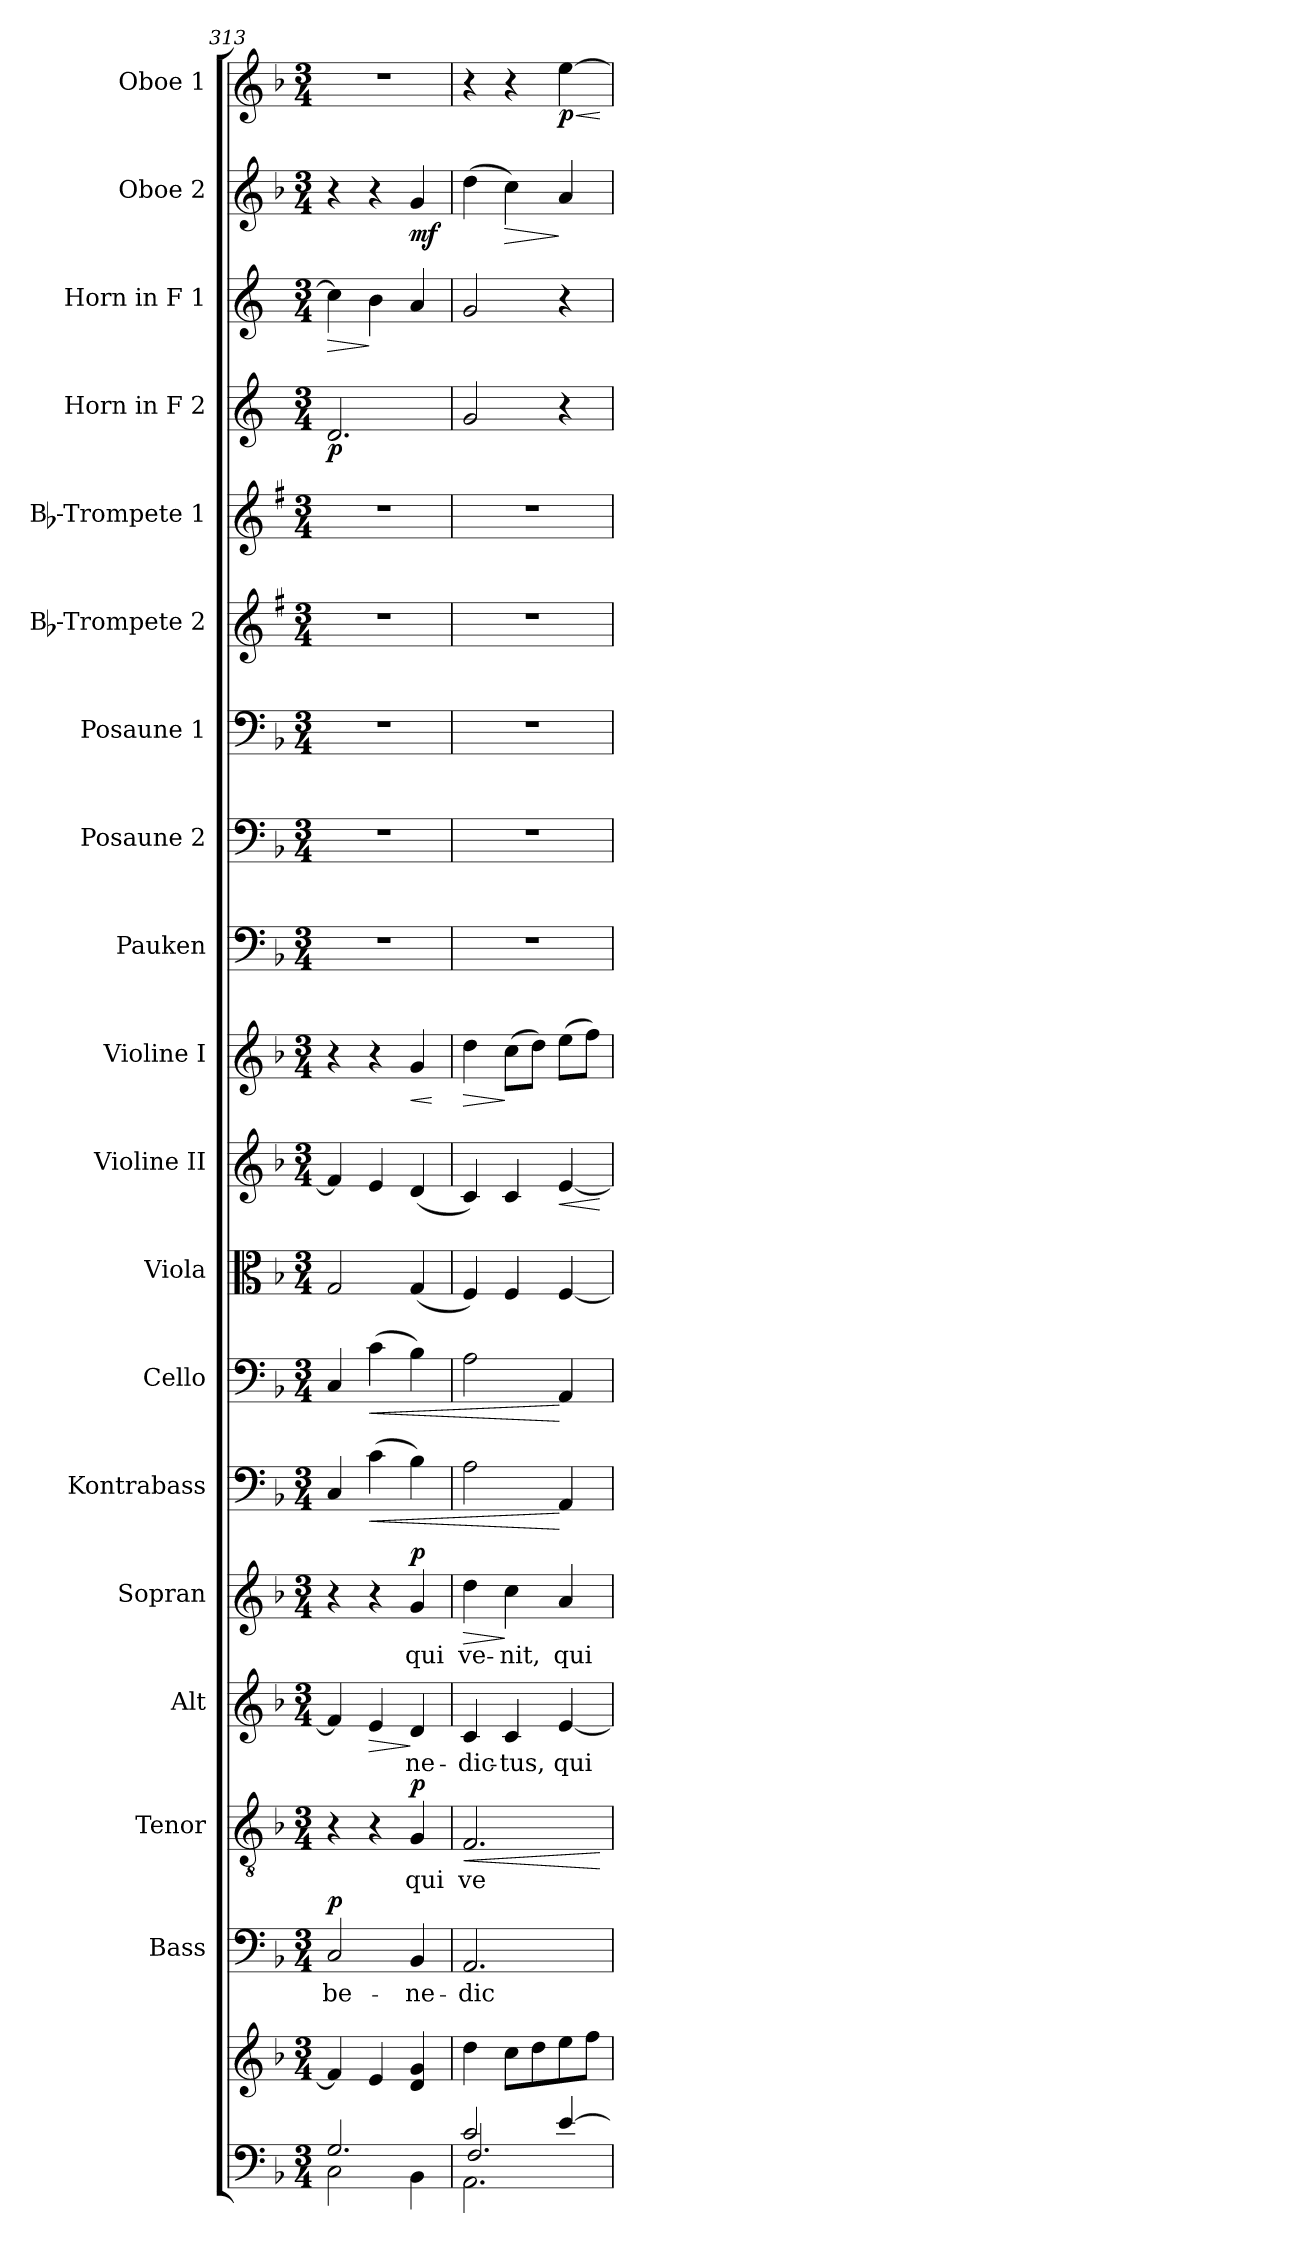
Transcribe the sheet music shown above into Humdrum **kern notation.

**kern	**kern	**kern	**text	**dynam	**kern	**text	**dynam	**kern	**text	**dynam	**kern	**text	**dynam	**kern	**dynam	**kern	**dynam	**kern	**kern	**dynam	**kern	**dynam	**kern	**kern	**kern	**kern	**kern	**kern	**dynam	**kern	**dynam	**kern	**dynam	**kern	**dynam
*part19	*part19	*part18	*part18	*part18	*part17	*part17	*part17	*part16	*part16	*part16	*part15	*part15	*part15	*part14	*part14	*part13	*part13	*part12	*part11	*part11	*part10	*part10	*part9	*part8	*part7	*part6	*part5	*part4	*part4	*part3	*part3	*part2	*part2	*part1	*part1
*staff20	*staff19	*staff18	*staff18	*staff18	*staff17	*staff17	*staff17	*staff16	*staff16	*staff16	*staff15	*staff15	*staff15	*staff14	*staff14	*staff13	*staff13	*staff12	*staff11	*staff11	*staff10	*staff10	*staff9	*staff8	*staff7	*staff6	*staff5	*staff4	*staff4	*staff3	*staff3	*staff2	*staff2	*staff1	*staff1
*	*	*I"Bass	*	*	*I"Tenor	*	*	*I"Alt	*	*	*I"Sopran	*	*	*I"Kontrabass	*	*I"Cello	*	*I"Viola	*I"Violine II	*	*I"Violine I	*	*I"Pauken	*I"Posaune 2	*I"Posaune 1	*I"Bb-Trompete 2	*I"Bb-Trompete 1	*I"Horn in F 2	*	*I"Horn in F 1	*	*I"Oboe 2	*	*I"Oboe 1	*
*	*	*I'B.	*	*	*I'T.	*	*	*I'A.	*	*	*I'S.	*	*	*I'Kb.	*	*	*	*I'Vla.	*I'Vl. II	*	*I'Vl. I	*	*I'Pk.	*I'Pos. 2	*I'Pos. 1	*I'Bb Trp. 2	*I'Bb Trp. 1	*	*	*	*	*I'Ob. 2	*	*I'Ob. 1	*
!!LO:PB:g=z
*clefF4	*clefG2	*clefF4	*	*	*clefGv2	*	*	*clefG2	*	*	*clefG2	*	*	*clefF4	*	*clefF4	*	*clefC3	*clefG2	*	*clefG2	*	*clefF4	*clefF4	*clefF4	*clefG2	*clefG2	*clefG2	*	*clefG2	*	*clefG2	*	*clefG2	*
*	*	*	*	*	*	*	*	*	*	*	*	*	*	*ITrd7c12	*	*	*	*	*	*	*	*	*	*	*	*ITrd1c2	*ITrd1c2	*ITrd4c7	*	*ITrd4c7	*	*	*	*	*
*k[b-]	*k[b-]	*k[b-]	*	*	*k[b-]	*	*	*k[b-]	*	*	*k[b-]	*	*	*k[b-]	*	*k[b-]	*	*k[b-]	*k[b-]	*	*k[b-]	*	*k[b-]	*k[b-]	*k[b-]	*k[b-]	*k[b-]	*k[b-]	*	*k[b-]	*	*k[b-]	*	*k[b-]	*
*F:	*F:	*F:	*	*	*F:	*	*	*F:	*	*	*F:	*	*	*F:	*	*F:	*	*F:	*F:	*	*F:	*	*F:	*F:	*F:	*F:	*F:	*F:	*	*F:	*	*F:	*	*F:	*
*M3/4	*M3/4	*M3/4	*	*	*M3/4	*	*	*M3/4	*	*	*M3/4	*	*	*M3/4	*	*M3/4	*	*M3/4	*M3/4	*	*M3/4	*	*M3/4	*M3/4	*M3/4	*M3/4	*M3/4	*M3/4	*	*M3/4	*	*M3/4	*	*M3/4	*
=313	=313	=313	=313	=313	=313	=313	=313	=313	=313	=313	=313	=313	=313	=313	=313	=313	=313	=313	=313	=313	=313	=313	=313	=313	=313	=313	=313	=313	=313	=313	=313	=313	=313	=313	=313
*^	*	*	*	*	*	*	*	*	*	*	*	*	*	*	*	*	*	*	*	*	*	*	*	*	*	*	*	*	*	*	*	*	*	*	*
!	!	!	!	!LO:LY:b	!LO:DY:a	!	!	!	!	!	!	!	!	!	!	!	!	!	!	!	!	!	!	!	!	!	!	!	!	!LO:DY:b	!	!LO:HP:b	!	!	!	!
2.G/	2C\	4f/]	2C/	be-	p	4r	.	.	4f/]	.	.	4r	.	.	4CC/	.	4C/	.	2G/	4f/]	.	4r	.	2.r	2.r	2.r	2.r	2.r	2.G/	p	4f\]	>	4r	.	2.r	.
!	!	!	!	!	!	!	!	!	!	!	!LO:HP:b	!	!	!	!	!LO:HP:b	!	!LO:HP:b	!	!	!	!	!	!	!	!	!	!	!	!	!	!	!	!	!	!
.	.	4e/	.	.	.	4r	.	.	4e/	.	>	4r	.	.	(>4C\	<	(>4c\	<	.	4e/	.	4r	.	.	.	.	.	.	.	.	4e\	]	4r	.	.	.
!	!	!	!	!LO:LY:b	!	!	!LO:LY:b	!LO:DY:a	!	!LO:LY:b	!	!	!LO:LY:b	!LO:DY:a	!	!	!	!	!	!	!	!	!LO:HP:b	!	!	!	!	!	!	!	!	!	!	!LO:DY:b	!	!
.	4BB-\	4d/ 4g/	4BB-/	-ne-	.	4G/	qui	p	4d/	-ne-	]	4g/	qui	p	4BB-\)	.	4B-\)	.	(<4G/	(<4d/	.	4g/	<	.	.	.	.	.	.	.	4d/	.	4g/	mf	.	.
*v	*v	*	*	*	*	*	*	*	*	*	*	*	*	*	*	*	*	*	*	*	*	*	*	*	*	*	*	*	*	*	*	*	*	*	*	*
.	.	.	.	.	.	.	.	.	.	.	.	.	.	.	.	.	.	.	.	.	.	[	.	.	.	.	.	.	.	.	.	.	.	.	.
=314	=314	=314	=314	=314	=314	=314	=314	=314	=314	=314	=314	=314	=314	=314	=314	=314	=314	=314	=314	=314	=314	=314	=314	=314	=314	=314	=314	=314	=314	=314	=314	=314	=314	=314	=314
*^	*	*	*	*	*	*	*	*	*	*	*	*	*	*	*	*	*	*	*	*	*	*	*	*	*	*	*	*	*	*	*	*	*	*	*
*	*^	*	*	*	*	*	*	*	*	*	*	*	*	*	*	*	*	*	*	*	*	*	*	*	*	*	*	*	*	*	*	*	*	*	*	*
!	!	!	!	!	!LO:LY:b	!	!	!LO:LY:b	!LO:HP:b	!	!LO:LY:b	!	!	!LO:LY:b	!LO:HP:b	!	!	!	!	!	!	!	!	!LO:HP:b	!	!	!	!	!	!	!	!	!	!	!	!	!
2c/	2.AA\	2.F/	4dd\	2.AA/	-dic-	.	2.F/	ve-	<	4c/	-dic-	.	4dd\	ve-	>	2AA\	.	2A\	.	4F/)	4c/)	.	4dd\	>	2.r	2.r	2.r	2.r	2.r	2c/	.	2c/	.	(>4dd\	.	4r	.
!	!	!	!	!	!	!	!	!	!	!	!LO:LY:b	!	!	!LO:LY:b	!	!	!	!	!	!	!	!	!	!	!	!	!	!	!	!	!	!	!	!	!LO:HP:b	!	!
.	.	.	8cc\L	.	.	.	.	.	.	4c/	-tus,	.	4cc\	-nit,	]	.	.	.	.	4F/	4c/	.	(>8cc\L	]	.	.	.	.	.	.	.	.	.	4cc\)	>	4r	.
.	.	.	8dd\	.	.	.	.	.	.	.	.	.	.	.	.	.	.	.	.	.	.	.	8dd\J)	.	.	.	.	.	.	.	.	.	.	.	.	.	.
!	!	!	!	!	!	!	!	!	!	!	!LO:LY:b	!	!	!LO:LY:b	!	!	!	!	!	!	!	!LO:HP:b	!	!	!	!	!	!	!	!	!	!	!	!	!	!	!LO:HP:b
!	!	!	!	!	!	!	!	!	!	!	!	!	!	!	!	!	!	!	!	!	!	!	!	!	!	!	!	!	!	!	!	!	!	!	!	!	!LO:DY:n=1:b
[>4e/	.	.	8ee\	.	.	.	.	.	.	[4e/	qui	.	4a/	qui	.	4AAA/	[	4AA/	[	[4F/	[4e/	<	(>8ee\L	.	.	.	.	.	.	4r	.	4r	.	4a/	]	[4ee\	< p
.	.	.	8ff\J	.	.	.	.	.	.	.	.	.	.	.	.	.	.	.	.	.	.	.	8ff\J)	.	.	.	.	.	.	.	.	.	.	.	.	.	.
*v	*v	*v	*	*	*	*	*	*	*	*	*	*	*	*	*	*	*	*	*	*	*	*	*	*	*	*	*	*	*	*	*	*	*	*	*	*	*
.	.	.	.	.	.	.	[	.	.	.	.	.	.	.	.	.	.	.	.	[	.	.	.	.	.	.	.	.	.	.	.	.	.	.	[
=	=	=	=	=	=	=	=	=	=	=	=	=	=	=	=	=	=	=	=	=	=	=	=	=	=	=	=	=	=	=	=	=	=	=	=
*-	*-	*-	*-	*-	*-	*-	*-	*-	*-	*-	*-	*-	*-	*-	*-	*-	*-	*-	*-	*-	*-	*-	*-	*-	*-	*-	*-	*-	*-	*-	*-	*-	*-	*-	*-
